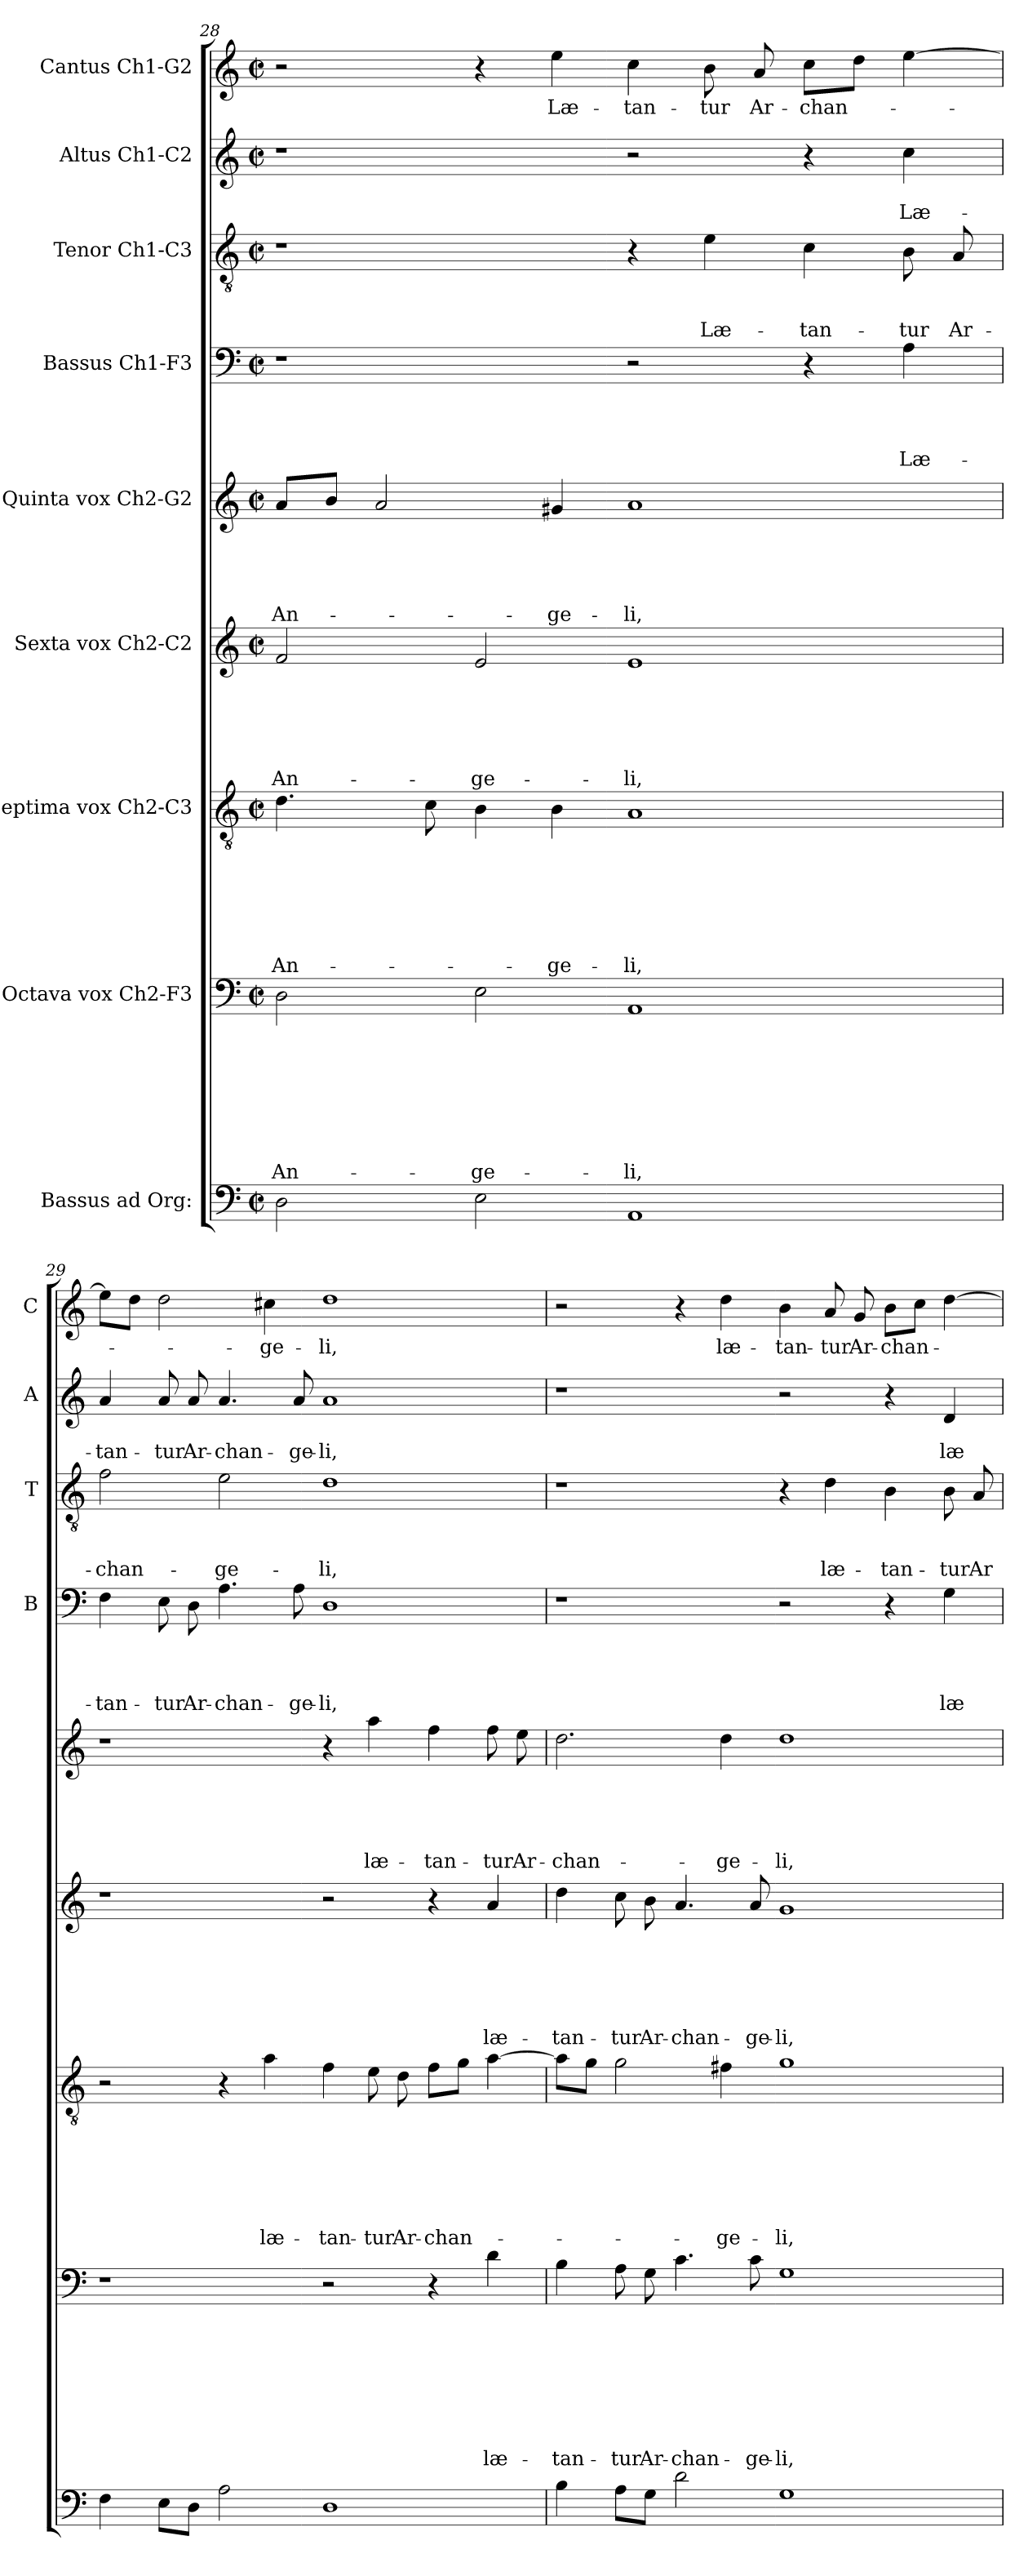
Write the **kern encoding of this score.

**kern	**kern	**text	**text	**text	**text	**text	**text	**text	**text	**kern	**text	**text	**text	**text	**text	**text	**text	**kern	**text	**text	**text	**text	**text	**text	**kern	**text	**text	**text	**text	**text	**kern	**text	**text	**text	**text	**kern	**text	**text	**text	**kern	**text	**text	**kern	**text
*part9	*part8	*part8	*part8	*part8	*part8	*part8	*part8	*part8	*part8	*part7	*part7	*part7	*part7	*part7	*part7	*part7	*part7	*part6	*part6	*part6	*part6	*part6	*part6	*part6	*part5	*part5	*part5	*part5	*part5	*part5	*part4	*part4	*part4	*part4	*part4	*part3	*part3	*part3	*part3	*part2	*part2	*part2	*part1	*part1
*staff9	*staff8	*staff8	*staff8	*staff8	*staff8	*staff8	*staff8	*staff8	*staff8	*staff7	*staff7	*staff7	*staff7	*staff7	*staff7	*staff7	*staff7	*staff6	*staff6	*staff6	*staff6	*staff6	*staff6	*staff6	*staff5	*staff5	*staff5	*staff5	*staff5	*staff5	*staff4	*staff4	*staff4	*staff4	*staff4	*staff3	*staff3	*staff3	*staff3	*staff2	*staff2	*staff2	*staff1	*staff1
*I"Bassus ad Org:	*I"Octava vox Ch2-F3	*	*	*	*	*	*	*	*	*I"Septima vox Ch2-C3	*	*	*	*	*	*	*	*I"Sexta vox Ch2-C2	*	*	*	*	*	*	*I"Quinta vox Ch2-G2	*	*	*	*	*	*I"Bassus Ch1-F3	*	*	*	*	*I"Tenor Ch1-C3	*	*	*	*I"Altus Ch1-C2	*	*	*I"Cantus Ch1-G2	*
*	*	*	*	*	*	*	*	*	*	*	*	*	*	*	*	*	*	*	*	*	*	*	*	*	*	*	*	*	*	*	*I'B	*	*	*	*	*I'T	*	*	*	*I'A	*	*	*I'C	*
*clefF4	*clefF4	*	*	*	*	*	*	*	*	*clefGv2	*	*	*	*	*	*	*	*clefG2	*	*	*	*	*	*	*clefG2	*	*	*	*	*	*clefF4	*	*	*	*	*clefGv2	*	*	*	*clefG2	*	*	*clefG2	*
*k[]	*k[]	*	*	*	*	*	*	*	*	*k[]	*	*	*	*	*	*	*	*k[]	*	*	*	*	*	*	*k[]	*	*	*	*	*	*k[]	*	*	*	*	*k[]	*	*	*	*k[]	*	*	*k[]	*
*C:	*C:	*	*	*	*	*	*	*	*	*C:	*	*	*	*	*	*	*	*C:	*	*	*	*	*	*	*C:	*	*	*	*	*	*C:	*	*	*	*	*C:	*	*	*	*C:	*	*	*C:	*
*M2/2	*M2/2	*	*	*	*	*	*	*	*	*M2/2	*	*	*	*	*	*	*	*M2/2	*	*	*	*	*	*	*M2/2	*	*	*	*	*	*M2/2	*	*	*	*	*M2/2	*	*	*	*M2/2	*	*	*M2/2	*
*met(c|)	*met(c|)	*	*	*	*	*	*	*	*	*met(c|)	*	*	*	*	*	*	*	*met(c|)	*	*	*	*	*	*	*met(c|)	*	*	*	*	*	*met(c|)	*	*	*	*	*met(c|)	*	*	*	*met(c|)	*	*	*met(c|)	*
=28	=28	=28	=28	=28	=28	=28	=28	=28	=28	=28	=28	=28	=28	=28	=28	=28	=28	=28	=28	=28	=28	=28	=28	=28	=28	=28	=28	=28	=28	=28	=28	=28	=28	=28	=28	=28	=28	=28	=28	=28	=28	=28	=28	=28
!	!	!	!	!	!	!	!	!	!LO:LY:b	!	!	!	!	!	!	!	!LO:LY:b	!	!	!	!	!	!	!LO:LY:b	!	!	!	!	!	!LO:LY:b	!	!	!	!	!	!	!	!	!	!	!	!	!	!
2D\	2D\	.	.	.	.	.	.	.	An-	4.d\	.	.	.	.	.	.	An-	2f/	.	.	.	.	.	An-	8a/L	.	.	.	.	An-	1r	.	.	.	.	1r	.	.	.	1r	.	.	2r	.
.	.	.	.	.	.	.	.	.	.	.	.	.	.	.	.	.	.	.	.	.	.	.	.	.	8b/J	.	.	.	.	.	.	.	.	.	.	.	.	.	.	.	.	.	.	.
.	.	.	.	.	.	.	.	.	.	.	.	.	.	.	.	.	.	.	.	.	.	.	.	.	2a/	.	.	.	.	.	.	.	.	.	.	.	.	.	.	.	.	.	.	.
.	.	.	.	.	.	.	.	.	.	8c\	.	.	.	.	.	.	.	.	.	.	.	.	.	.	.	.	.	.	.	.	.	.	.	.	.	.	.	.	.	.	.	.	.	.
!	!	!	!	!	!	!	!	!	!LO:LY:b	!	!	!	!	!	!	!	!	!	!	!	!	!	!	!LO:LY:b	!	!	!	!	!	!	!	!	!	!	!	!	!	!	!	!	!	!	!	!
2E\	2E\	.	.	.	.	.	.	.	-ge-	4B\	.	.	.	.	.	.	.	2e/	.	.	.	.	.	-ge-	.	.	.	.	.	.	.	.	.	.	.	.	.	.	.	.	.	.	4r	.
!	!	!	!	!	!	!	!	!	!	!	!	!	!	!	!	!	!LO:LY:b	!	!	!	!	!	!	!	!	!	!	!	!	!LO:LY:b	!	!	!	!	!	!	!	!	!	!	!	!	!	!LO:LY:b
.	.	.	.	.	.	.	.	.	.	4B\	.	.	.	.	.	.	-ge-	.	.	.	.	.	.	.	4g#X/	.	.	.	.	-ge-	.	.	.	.	.	.	.	.	.	.	.	.	4ee\	Læ-
!	!	!	!	!	!	!	!	!	!LO:LY:b	!	!	!	!	!	!	!	!LO:LY:b	!	!	!	!	!	!	!LO:LY:b	!	!	!	!	!	!LO:LY:b	!	!	!	!	!	!	!	!	!	!	!	!	!	!LO:LY:b
1AA	1AA	.	.	.	.	.	.	.	-li,	1A	.	.	.	.	.	.	-li,	1e	.	.	.	.	.	-li,	1a	.	.	.	.	-li,	2r	.	.	.	.	4r	.	.	.	2r	.	.	4cc\	-tan-
!	!	!	!	!	!	!	!	!	!	!	!	!	!	!	!	!	!	!	!	!	!	!	!	!	!	!	!	!	!	!	!	!	!	!	!	!	!	!	!LO:LY:b	!	!	!	!	!LO:LY:b
.	.	.	.	.	.	.	.	.	.	.	.	.	.	.	.	.	.	.	.	.	.	.	.	.	.	.	.	.	.	.	.	.	.	.	.	4e\	.	.	Læ-	.	.	.	8b\	-tur
!	!	!	!	!	!	!	!	!	!	!	!	!	!	!	!	!	!	!	!	!	!	!	!	!	!	!	!	!	!	!	!	!	!	!	!	!	!	!	!	!	!	!	!	!LO:LY:b
.	.	.	.	.	.	.	.	.	.	.	.	.	.	.	.	.	.	.	.	.	.	.	.	.	.	.	.	.	.	.	.	.	.	.	.	.	.	.	.	.	.	.	8a/	Ar-
!	!	!	!	!	!	!	!	!	!	!	!	!	!	!	!	!	!	!	!	!	!	!	!	!	!	!	!	!	!	!	!	!	!	!	!	!	!	!	!LO:LY:b	!	!	!	!	!LO:LY:b
.	.	.	.	.	.	.	.	.	.	.	.	.	.	.	.	.	.	.	.	.	.	.	.	.	.	.	.	.	.	.	4r	.	.	.	.	4c\	.	.	-tan-	4r	.	.	8cc\L	-chan-
.	.	.	.	.	.	.	.	.	.	.	.	.	.	.	.	.	.	.	.	.	.	.	.	.	.	.	.	.	.	.	.	.	.	.	.	.	.	.	.	.	.	.	8dd\J	.
!	!	!	!	!	!	!	!	!	!	!	!	!	!	!	!	!	!	!	!	!	!	!	!	!	!	!	!	!	!	!	!	!	!	!	!LO:LY:b	!	!	!	!LO:LY:b	!	!	!LO:LY:b	!	!
.	.	.	.	.	.	.	.	.	.	.	.	.	.	.	.	.	.	.	.	.	.	.	.	.	.	.	.	.	.	.	4A\	.	.	.	Læ-	8B\	.	.	-tur	4cc\	.	Læ-	[4ee\	.
!	!	!	!	!	!	!	!	!	!	!	!	!	!	!	!	!	!	!	!	!	!	!	!	!	!	!	!	!	!	!	!	!	!	!	!	!	!	!	!LO:LY:b	!	!	!	!	!
.	.	.	.	.	.	.	.	.	.	.	.	.	.	.	.	.	.	.	.	.	.	.	.	.	.	.	.	.	.	.	.	.	.	.	.	8A/	.	.	Ar-	.	.	.	.	.
=29	=29	=29	=29	=29	=29	=29	=29	=29	=29	=29	=29	=29	=29	=29	=29	=29	=29	=29	=29	=29	=29	=29	=29	=29	=29	=29	=29	=29	=29	=29	=29	=29	=29	=29	=29	=29	=29	=29	=29	=29	=29	=29	=29	=29
!	!	!	!	!	!	!	!	!	!	!	!	!	!	!	!	!	!	!	!	!	!	!	!	!	!	!	!	!	!	!	!	!	!	!	!LO:LY:b	!	!	!	!LO:LY:b	!	!	!LO:LY:b	!	!
4F\	1r	.	.	.	.	.	.	.	.	2r	.	.	.	.	.	.	.	1r	.	.	.	.	.	.	1r	.	.	.	.	.	4F\	.	.	.	-tan-	2f\	.	.	-chan-	4a/	.	-tan-	8ee\L]	.
.	.	.	.	.	.	.	.	.	.	.	.	.	.	.	.	.	.	.	.	.	.	.	.	.	.	.	.	.	.	.	.	.	.	.	.	.	.	.	.	.	.	.	8dd\J	.
!	!	!	!	!	!	!	!	!	!	!	!	!	!	!	!	!	!	!	!	!	!	!	!	!	!	!	!	!	!	!	!	!	!	!	!LO:LY:b	!	!	!	!	!	!	!LO:LY:b	!	!
8E\L	.	.	.	.	.	.	.	.	.	.	.	.	.	.	.	.	.	.	.	.	.	.	.	.	.	.	.	.	.	.	8E\	.	.	.	-tur	.	.	.	.	8a/	.	-tur	2dd\	.
!	!	!	!	!	!	!	!	!	!	!	!	!	!	!	!	!	!	!	!	!	!	!	!	!	!	!	!	!	!	!	!	!	!	!	!LO:LY:b	!	!	!	!	!	!	!LO:LY:b	!	!
8D\J	.	.	.	.	.	.	.	.	.	.	.	.	.	.	.	.	.	.	.	.	.	.	.	.	.	.	.	.	.	.	8D\	.	.	.	Ar-	.	.	.	.	8a/	.	Ar-	.	.
!	!	!	!	!	!	!	!	!	!	!	!	!	!	!	!	!	!	!	!	!	!	!	!	!	!	!	!	!	!	!	!	!	!	!	!LO:LY:b	!	!	!	!LO:LY:b	!	!	!LO:LY:b	!	!
2A\	.	.	.	.	.	.	.	.	.	4r	.	.	.	.	.	.	.	.	.	.	.	.	.	.	.	.	.	.	.	.	4.A\	.	.	.	-chan-	2e\	.	.	-ge-	4.a/	.	-chan-	.	.
!	!	!	!	!	!	!	!	!	!	!	!	!	!	!	!	!	!LO:LY:b	!	!	!	!	!	!	!	!	!	!	!	!	!	!	!	!	!	!	!	!	!	!	!	!	!	!	!LO:LY:b
.	.	.	.	.	.	.	.	.	.	4a\	.	.	.	.	.	.	læ-	.	.	.	.	.	.	.	.	.	.	.	.	.	.	.	.	.	.	.	.	.	.	.	.	.	4cc#X\	-ge-
!	!	!	!	!	!	!	!	!	!	!	!	!	!	!	!	!	!	!	!	!	!	!	!	!	!	!	!	!	!	!	!	!	!	!	!LO:LY:b	!	!	!	!	!	!	!LO:LY:b	!	!
.	.	.	.	.	.	.	.	.	.	.	.	.	.	.	.	.	.	.	.	.	.	.	.	.	.	.	.	.	.	.	8A\	.	.	.	-ge-	.	.	.	.	8a/	.	-ge-	.	.
!	!	!	!	!	!	!	!	!	!	!	!	!	!	!	!	!	!LO:LY:b	!	!	!	!	!	!	!	!	!	!	!	!	!	!	!	!	!	!LO:LY:b	!	!	!	!LO:LY:b	!	!	!LO:LY:b	!	!LO:LY:b
1D	2r	.	.	.	.	.	.	.	.	4f\	.	.	.	.	.	.	-tan-	2r	.	.	.	.	.	.	4r	.	.	.	.	.	1D	.	.	.	-li,	1d	.	.	-li,	1a	.	-li,	1dd	-li,
!	!	!	!	!	!	!	!	!	!	!	!	!	!	!	!	!	!LO:LY:b	!	!	!	!	!	!	!	!	!	!	!	!	!LO:LY:b	!	!	!	!	!	!	!	!	!	!	!	!	!	!
.	.	.	.	.	.	.	.	.	.	8e\	.	.	.	.	.	.	-tur	.	.	.	.	.	.	.	4aa\	.	.	.	.	læ-	.	.	.	.	.	.	.	.	.	.	.	.	.	.
!	!	!	!	!	!	!	!	!	!	!	!	!	!	!	!	!	!LO:LY:b	!	!	!	!	!	!	!	!	!	!	!	!	!	!	!	!	!	!	!	!	!	!	!	!	!	!	!
.	.	.	.	.	.	.	.	.	.	8d\	.	.	.	.	.	.	Ar-	.	.	.	.	.	.	.	.	.	.	.	.	.	.	.	.	.	.	.	.	.	.	.	.	.	.	.
!	!	!	!	!	!	!	!	!	!	!	!	!	!	!	!	!	!LO:LY:b	!	!	!	!	!	!	!	!	!	!	!	!	!LO:LY:b	!	!	!	!	!	!	!	!	!	!	!	!	!	!
.	4r	.	.	.	.	.	.	.	.	8f\L	.	.	.	.	.	.	-chan-	4r	.	.	.	.	.	.	4ff\	.	.	.	.	-tan-	.	.	.	.	.	.	.	.	.	.	.	.	.	.
.	.	.	.	.	.	.	.	.	.	8g\J	.	.	.	.	.	.	.	.	.	.	.	.	.	.	.	.	.	.	.	.	.	.	.	.	.	.	.	.	.	.	.	.	.	.
!	!	!	!	!	!	!	!	!	!LO:LY:b	!	!	!	!	!	!	!	!	!	!	!	!	!	!	!LO:LY:b	!	!	!	!	!	!LO:LY:b	!	!	!	!	!	!	!	!	!	!	!	!	!	!
.	4d\	.	.	.	.	.	.	.	læ-	[4a\	.	.	.	.	.	.	.	4a/	.	.	.	.	.	læ-	8ff\	.	.	.	.	-tur	.	.	.	.	.	.	.	.	.	.	.	.	.	.
!	!	!	!	!	!	!	!	!	!	!	!	!	!	!	!	!	!	!	!	!	!	!	!	!	!	!	!	!	!	!LO:LY:b	!	!	!	!	!	!	!	!	!	!	!	!	!	!
.	.	.	.	.	.	.	.	.	.	.	.	.	.	.	.	.	.	.	.	.	.	.	.	.	8ee\	.	.	.	.	Ar-	.	.	.	.	.	.	.	.	.	.	.	.	.	.
!!LO:LB:g=z
=30	=30	=30	=30	=30	=30	=30	=30	=30	=30	=30	=30	=30	=30	=30	=30	=30	=30	=30	=30	=30	=30	=30	=30	=30	=30	=30	=30	=30	=30	=30	=30	=30	=30	=30	=30	=30	=30	=30	=30	=30	=30	=30	=30	=30
!	!	!	!	!	!	!	!	!	!LO:LY:b	!	!	!	!	!	!	!	!	!	!	!	!	!	!	!LO:LY:b	!	!	!	!	!	!LO:LY:b	!	!	!	!	!	!	!	!	!	!	!	!	!	!
4B\	4B\	.	.	.	.	.	.	.	-tan-	8a\L]	.	.	.	.	.	.	.	4dd\	.	.	.	.	.	-tan-	2.dd\	.	.	.	.	-chan-	1r	.	.	.	.	1r	.	.	.	1r	.	.	2r	.
.	.	.	.	.	.	.	.	.	.	8g\J	.	.	.	.	.	.	.	.	.	.	.	.	.	.	.	.	.	.	.	.	.	.	.	.	.	.	.	.	.	.	.	.	.	.
!	!	!	!	!	!	!	!	!	!LO:LY:b	!	!	!	!	!	!	!	!	!	!	!	!	!	!	!LO:LY:b	!	!	!	!	!	!	!	!	!	!	!	!	!	!	!	!	!	!	!	!
8A\L	8A\	.	.	.	.	.	.	.	-tur	2g\	.	.	.	.	.	.	.	8cc\	.	.	.	.	.	-tur	.	.	.	.	.	.	.	.	.	.	.	.	.	.	.	.	.	.	.	.
!	!	!	!	!	!	!	!	!	!LO:LY:b	!	!	!	!	!	!	!	!	!	!	!	!	!	!	!LO:LY:b	!	!	!	!	!	!	!	!	!	!	!	!	!	!	!	!	!	!	!	!
8G\J	8G\	.	.	.	.	.	.	.	Ar-	.	.	.	.	.	.	.	.	8b\	.	.	.	.	.	Ar-	.	.	.	.	.	.	.	.	.	.	.	.	.	.	.	.	.	.	.	.
!	!	!	!	!	!	!	!	!	!LO:LY:b	!	!	!	!	!	!	!	!	!	!	!	!	!	!	!LO:LY:b	!	!	!	!	!	!	!	!	!	!	!	!	!	!	!	!	!	!	!	!
2d\	4.c\	.	.	.	.	.	.	.	-chan-	.	.	.	.	.	.	.	.	4.a/	.	.	.	.	.	-chan-	.	.	.	.	.	.	.	.	.	.	.	.	.	.	.	.	.	.	4r	.
!	!	!	!	!	!	!	!	!	!	!	!	!	!	!	!	!	!LO:LY:b	!	!	!	!	!	!	!	!	!	!	!	!	!LO:LY:b	!	!	!	!	!	!	!	!	!	!	!	!	!	!LO:LY:b
.	.	.	.	.	.	.	.	.	.	4f#X\	.	.	.	.	.	.	-ge-	.	.	.	.	.	.	.	4dd\	.	.	.	.	-ge-	.	.	.	.	.	.	.	.	.	.	.	.	4dd\	læ-
!	!	!	!	!	!	!	!	!	!LO:LY:b	!	!	!	!	!	!	!	!	!	!	!	!	!	!	!LO:LY:b	!	!	!	!	!	!	!	!	!	!	!	!	!	!	!	!	!	!	!	!
.	8c\	.	.	.	.	.	.	.	-ge-	.	.	.	.	.	.	.	.	8a/	.	.	.	.	.	-ge-	.	.	.	.	.	.	.	.	.	.	.	.	.	.	.	.	.	.	.	.
!	!	!	!	!	!	!	!	!	!LO:LY:b	!	!	!	!	!	!	!	!LO:LY:b	!	!	!	!	!	!	!LO:LY:b	!	!	!	!	!	!LO:LY:b	!	!	!	!	!	!	!	!	!	!	!	!	!	!LO:LY:b
1G	1G	.	.	.	.	.	.	.	-li,	1g	.	.	.	.	.	.	-li,	1g	.	.	.	.	.	-li,	1dd	.	.	.	.	-li,	2r	.	.	.	.	4r	.	.	.	2r	.	.	4b\	-tan-
!	!	!	!	!	!	!	!	!	!	!	!	!	!	!	!	!	!	!	!	!	!	!	!	!	!	!	!	!	!	!	!	!	!	!	!	!	!	!	!LO:LY:b	!	!	!	!	!LO:LY:b
.	.	.	.	.	.	.	.	.	.	.	.	.	.	.	.	.	.	.	.	.	.	.	.	.	.	.	.	.	.	.	.	.	.	.	.	4d\	.	.	læ-	.	.	.	8a/	-tur
!	!	!	!	!	!	!	!	!	!	!	!	!	!	!	!	!	!	!	!	!	!	!	!	!	!	!	!	!	!	!	!	!	!	!	!	!	!	!	!	!	!	!	!	!LO:LY:b
.	.	.	.	.	.	.	.	.	.	.	.	.	.	.	.	.	.	.	.	.	.	.	.	.	.	.	.	.	.	.	.	.	.	.	.	.	.	.	.	.	.	.	8g/	Ar-
!	!	!	!	!	!	!	!	!	!	!	!	!	!	!	!	!	!	!	!	!	!	!	!	!	!	!	!	!	!	!	!	!	!	!	!	!	!	!	!LO:LY:b	!	!	!	!	!LO:LY:b
.	.	.	.	.	.	.	.	.	.	.	.	.	.	.	.	.	.	.	.	.	.	.	.	.	.	.	.	.	.	.	4r	.	.	.	.	4B\	.	.	-tan-	4r	.	.	8b\L	-chan-
.	.	.	.	.	.	.	.	.	.	.	.	.	.	.	.	.	.	.	.	.	.	.	.	.	.	.	.	.	.	.	.	.	.	.	.	.	.	.	.	.	.	.	8cc\J	.
!	!	!	!	!	!	!	!	!	!	!	!	!	!	!	!	!	!	!	!	!	!	!	!	!	!	!	!	!	!	!	!	!	!	!	!LO:LY:b	!	!	!	!LO:LY:b	!	!	!LO:LY:b	!	!
.	.	.	.	.	.	.	.	.	.	.	.	.	.	.	.	.	.	.	.	.	.	.	.	.	.	.	.	.	.	.	4G\	.	.	.	læ-	8B\	.	.	-tur	4d/	.	læ-	[4dd\	.
!	!	!	!	!	!	!	!	!	!	!	!	!	!	!	!	!	!	!	!	!	!	!	!	!	!	!	!	!	!	!	!	!	!	!	!	!	!	!	!LO:LY:b	!	!	!	!	!
.	.	.	.	.	.	.	.	.	.	.	.	.	.	.	.	.	.	.	.	.	.	.	.	.	.	.	.	.	.	.	.	.	.	.	.	8A/	.	.	Ar-	.	.	.	.	.
=	=	=	=	=	=	=	=	=	=	=	=	=	=	=	=	=	=	=	=	=	=	=	=	=	=	=	=	=	=	=	=	=	=	=	=	=	=	=	=	=	=	=	=	=
*-	*-	*-	*-	*-	*-	*-	*-	*-	*-	*-	*-	*-	*-	*-	*-	*-	*-	*-	*-	*-	*-	*-	*-	*-	*-	*-	*-	*-	*-	*-	*-	*-	*-	*-	*-	*-	*-	*-	*-	*-	*-	*-	*-	*-
